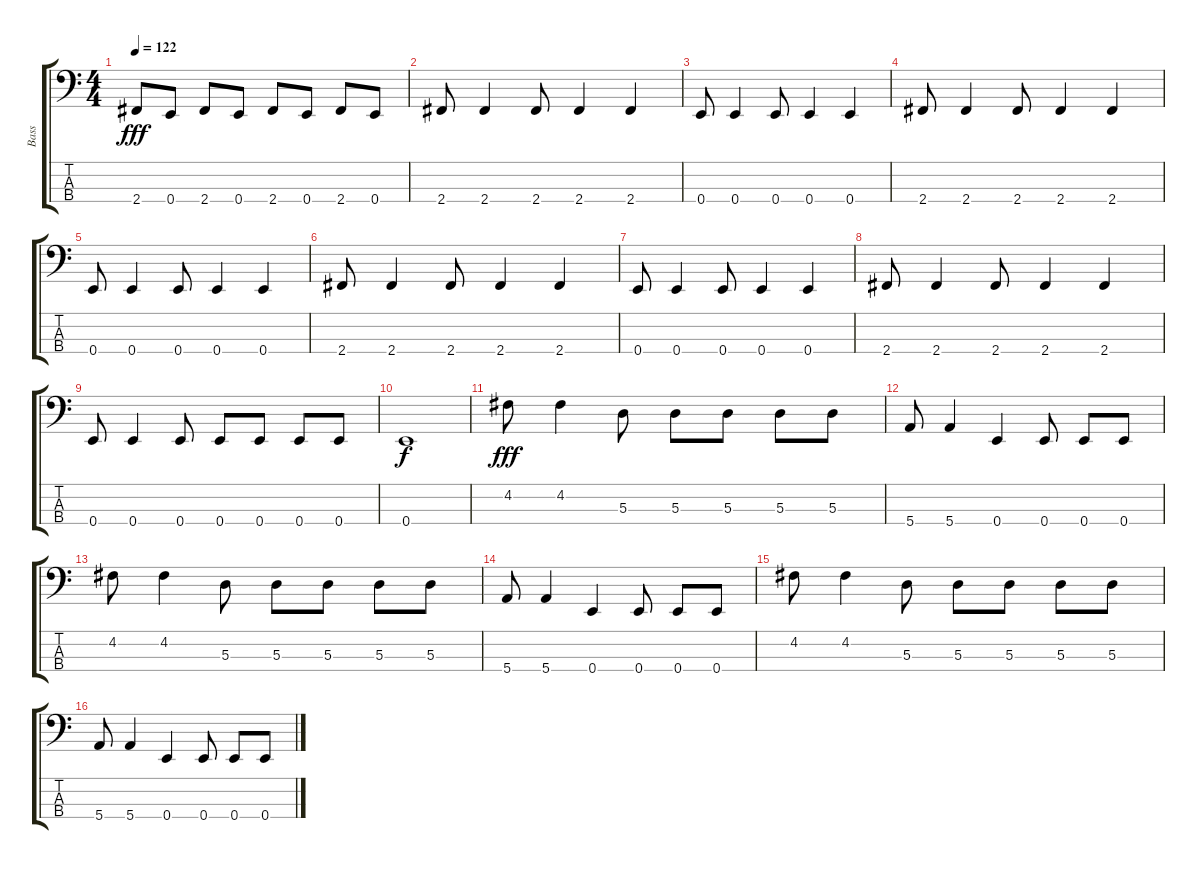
\track ("Bass" "Bass") {instrument synthbass2}
\staff {score tabs}
\tuning (G2 D2 A1 E1) {hide}
\ts (4 4)
\tempo 122
\clef f4
\ks c
2.4.8{dy fff} 0.4.8 2.4.8 0.4.8 2.4.8 0.4.8 2.4.8 0.4.8 |
2.4.8 2.4.4 2.4.8 2.4.4 2.4.4 |
0.4.8 0.4.4 0.4.8 0.4.4 0.4.4 |
2.4.8 2.4.4 2.4.8 2.4.4 2.4.4 |
0.4.8 0.4.4 0.4.8 0.4.4 0.4.4 |
2.4.8 2.4.4 2.4.8 2.4.4 2.4.4 |
0.4.8 0.4.4 0.4.8 0.4.4 0.4.4 |
2.4.8 2.4.4 2.4.8 2.4.4 2.4.4 |
0.4.8 0.4.4 0.4.8 0.4.8 0.4.8 0.4.8 0.4.8 |
0.4.1{dy f} |
4.2.8{dy fff} 4.2.4 5.3.8 5.3.8 5.3.8 5.3.8 5.3.8 |
5.4.8 5.4.4 0.4.4 0.4.8 0.4.8 0.4.8 |
4.2.8 4.2.4 5.3.8 5.3.8 5.3.8 5.3.8 5.3.8 |
5.4.8 5.4.4 0.4.4 0.4.8 0.4.8 0.4.8 |
4.2.8 4.2.4 5.3.8 5.3.8 5.3.8 5.3.8 5.3.8 |
5.4.8 5.4.4 0.4.4 0.4.8 0.4.8 0.4.8
